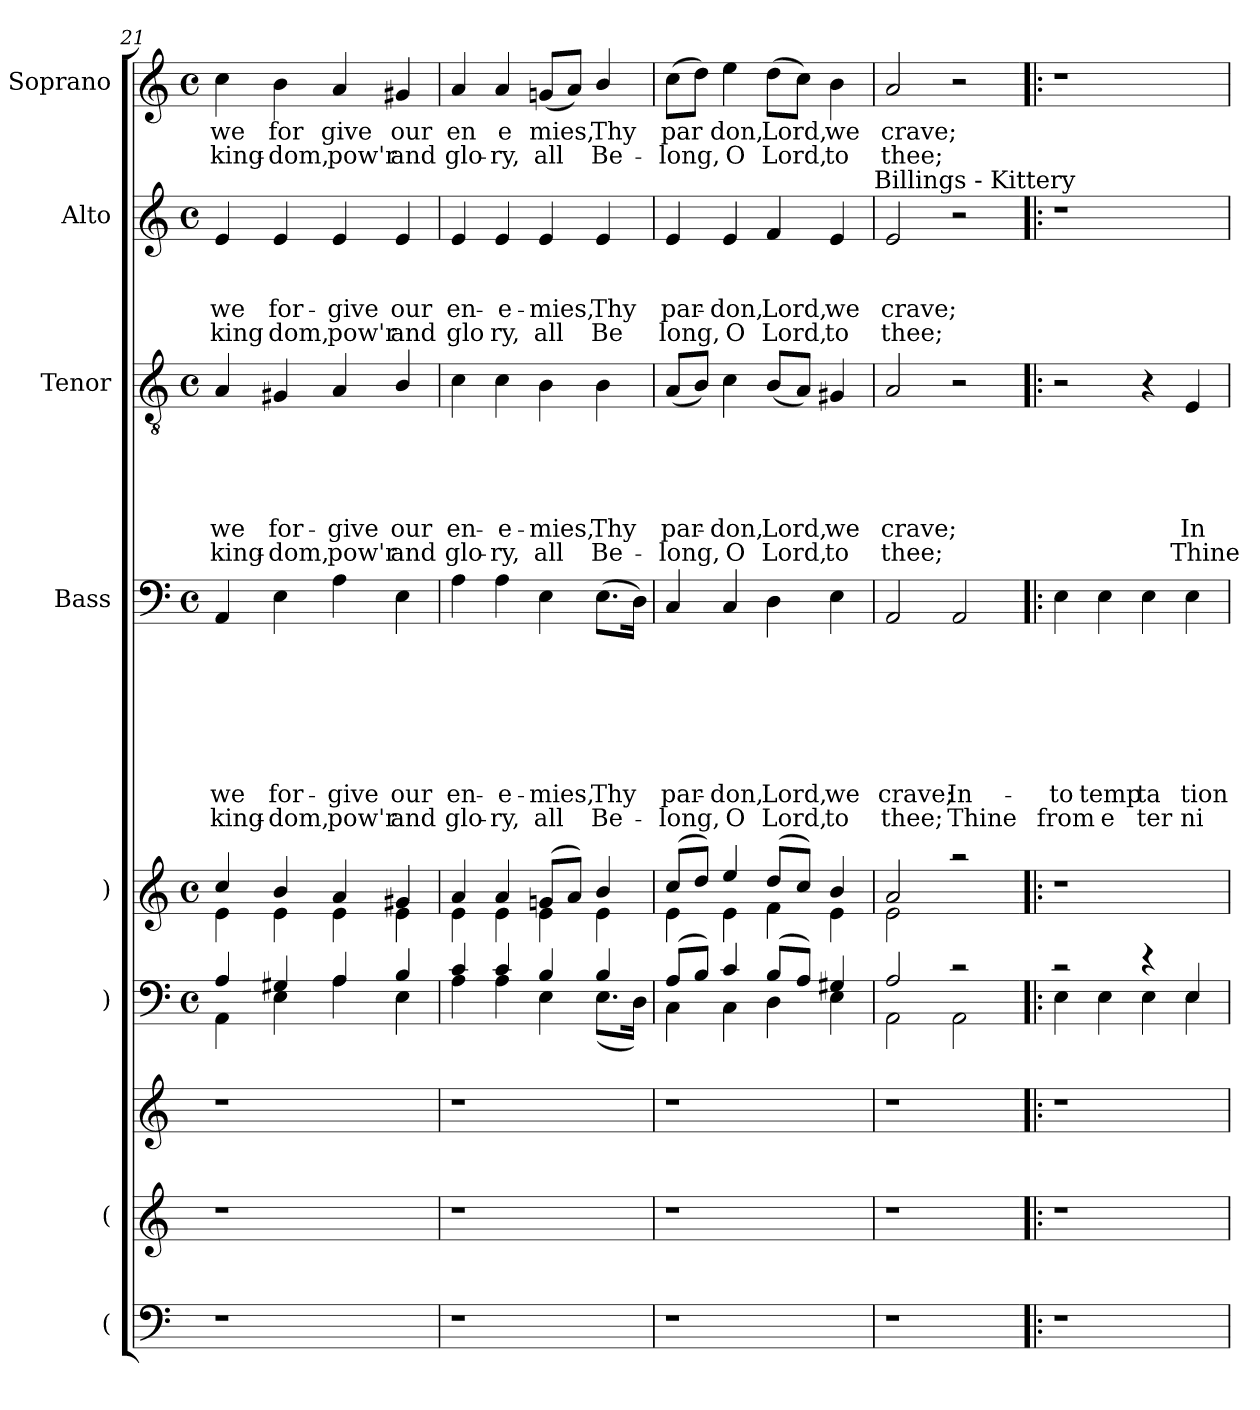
**kern	**kern	**kern	**kern	**kern	**kern	**text	**text	**text	**text	**text	**text	**text	**text	**kern	**text	**text	**text	**text	**text	**text	**kern	**text	**text	**text	**text	**kern	**text	**text
*part9	*part8	*part7	*part6	*part5	*part4	*part4	*part4	*part4	*part4	*part4	*part4	*part4	*part4	*part3	*part3	*part3	*part3	*part3	*part3	*part3	*part2	*part2	*part2	*part2	*part2	*part1	*part1	*part1
*staff9	*staff8	*staff7	*staff6	*staff5	*staff4	*staff4	*staff4	*staff4	*staff4	*staff4	*staff4	*staff4	*staff4	*staff3	*staff3	*staff3	*staff3	*staff3	*staff3	*staff3	*staff2	*staff2	*staff2	*staff2	*staff2	*staff1	*staff1	*staff1
*I"(	*I"(	*	*I")	*I")	*I"Bass	*	*	*	*	*	*	*	*	*I"Tenor	*	*	*	*	*	*	*I"Alto	*	*	*	*	*I"Soprano	*	*
*clefF4	*clefG2	*clefG2	*clefF4	*clefG2	*clefF4	*	*	*	*	*	*	*	*	*clefGv2	*	*	*	*	*	*	*clefG2	*	*	*	*	*clefG2	*	*
*k[]	*k[]	*k[]	*k[]	*k[]	*k[]	*	*	*	*	*	*	*	*	*k[]	*	*	*	*	*	*	*k[]	*	*	*	*	*k[]	*	*
*C:	*C:	*C:	*C:	*C:	*C:	*	*	*	*	*	*	*	*	*C:	*	*	*	*	*	*	*C:	*	*	*	*	*C:	*	*
*	*	*	*M4/4	*M4/4	*M4/4	*	*	*	*	*	*	*	*	*M4/4	*	*	*	*	*	*	*M4/4	*	*	*	*	*M4/4	*	*
*	*	*	*met(c)	*met(c)	*met(c)	*	*	*	*	*	*	*	*	*met(c)	*	*	*	*	*	*	*met(c)	*	*	*	*	*met(c)	*	*
=21	=21	=21	=21	=21	=21	=21	=21	=21	=21	=21	=21	=21	=21	=21	=21	=21	=21	=21	=21	=21	=21	=21	=21	=21	=21	=21	=21	=21
*	*	*	*^	*^	*	*	*	*	*	*	*	*	*	*	*	*	*	*	*	*	*	*	*	*	*	*	*	*
!	!	!	!	!	!	!	!	!	!	!	!	!	!	!LO:LY:b	!LO:LY:b	!	!	!	!	!	!LO:LY:b	!LO:LY:b	!	!	!	!LO:LY:b	!LO:LY:b	!	!LO:LY:b	!LO:LY:b
1r	1r	1r	4A/	4AA\	4cc/	4e\	4AA/	.	.	.	.	.	.	we	king-	4A/	.	.	.	.	we	king-	4e/	.	.	we	king	4cc\	we	king-
!	!	!	!	!	!	!	!	!	!	!	!	!	!	!LO:LY:b	!LO:LY:b	!	!	!	!	!	!LO:LY:b	!LO:LY:b	!	!	!	!LO:LY:b	!LO:LY:b	!	!LO:LY:b	!LO:LY:b
.	.	.	4G#X/	4E\	4b/	4e\	4E\	.	.	.	.	.	.	for-	-dom,	4G#X/	.	.	.	.	for-	-dom,	4e/	.	.	for-	dom,	4b\	for	-dom,
!	!	!	!	!	!	!	!	!	!	!	!	!	!	!LO:LY:b	!LO:LY:b	!	!	!	!	!	!LO:LY:b	!LO:LY:b	!	!	!	!LO:LY:b	!LO:LY:b	!	!LO:LY:b	!LO:LY:b
.	.	.	4A/	4A\	4a/	4e\	4A\	.	.	.	.	.	.	-give	pow'r	4A/	.	.	.	.	-give	pow'r	4e/	.	.	-give	pow'r	4a/	give	pow'r
!	!	!	!	!	!	!	!	!	!	!	!	!	!	!LO:LY:b	!LO:LY:b	!	!	!	!	!	!LO:LY:b	!LO:LY:b	!	!	!	!LO:LY:b	!LO:LY:b	!	!LO:LY:b	!LO:LY:b
.	.	.	4B/	4E\	4g#X/	4e\	4E\	.	.	.	.	.	.	our	and	4B/	.	.	.	.	our	and	4e/	.	.	our	and	4g#X/	our	and
=22	=22	=22	=22	=22	=22	=22	=22	=22	=22	=22	=22	=22	=22	=22	=22	=22	=22	=22	=22	=22	=22	=22	=22	=22	=22	=22	=22	=22	=22	=22
!	!	!	!	!	!	!	!	!	!	!	!	!	!	!LO:LY:b	!LO:LY:b	!	!	!	!	!	!LO:LY:b	!LO:LY:b	!	!	!	!LO:LY:b	!LO:LY:b	!	!LO:LY:b	!LO:LY:b
1r	1r	1r	4c/	4A\	4a/	4e\	4A\	.	.	.	.	.	.	en-	glo-	4c\	.	.	.	.	en-	glo-	4e/	.	.	en-	glo	4a/	en	glo-
!	!	!	!	!	!	!	!	!	!	!	!	!	!	!LO:LY:b	!LO:LY:b	!	!	!	!	!	!LO:LY:b	!LO:LY:b	!	!	!	!LO:LY:b	!LO:LY:b	!	!LO:LY:b	!LO:LY:b
.	.	.	4c/	4A\	4a/	4e\	4A\	.	.	.	.	.	.	-e-	-ry,	4c\	.	.	.	.	-e-	-ry,	4e/	.	.	-e-	ry,	4a/	e	-ry,
!	!	!	!	!	!	!	!	!	!	!	!	!	!	!LO:LY:b	!LO:LY:b	!	!	!	!	!	!LO:LY:b	!LO:LY:b	!	!	!	!LO:LY:b	!LO:LY:b	!	!LO:LY:b	!LO:LY:b
.	.	.	4B/	4E\	(>8gn/L	4e\	4E\	.	.	.	.	.	.	-mies,	all	4B\	.	.	.	.	-mies,	all	4e/	.	.	-mies,	all	(<8gn/L	mies,	all
.	.	.	.	.	8a/J)	.	.	.	.	.	.	.	.	.	.	.	.	.	.	.	.	.	.	.	.	.	.	8a/J)	.	.
!	!	!	!	!	!	!	!	!	!	!	!	!	!	!LO:LY:b	!LO:LY:b	!	!	!	!	!	!LO:LY:b	!LO:LY:b	!	!	!	!LO:LY:b	!LO:LY:b	!	!LO:LY:b	!LO:LY:b
.	.	.	4B/	(<8.E\L	4b/	4e\	(>8.E\L	.	.	.	.	.	.	Thy	Be-	4B\	.	.	.	.	Thy	Be-	4e/	.	.	Thy	Be	4b/	Thy	Be-
.	.	.	.	16D\Jk)	.	.	16D\Jk)	.	.	.	.	.	.	.	.	.	.	.	.	.	.	.	.	.	.	.	.	.	.	.
=23	=23	=23	=23	=23	=23	=23	=23	=23	=23	=23	=23	=23	=23	=23	=23	=23	=23	=23	=23	=23	=23	=23	=23	=23	=23	=23	=23	=23	=23	=23
!	!	!	!	!	!	!	!	!	!	!	!	!	!	!LO:LY:b	!LO:LY:b	!	!	!	!	!	!LO:LY:b	!LO:LY:b	!	!	!	!LO:LY:b	!LO:LY:b	!	!LO:LY:b	!LO:LY:b
1r	1r	1r	(>8A/L	4C\	(>8cc/L	4e\	4C/	.	.	.	.	.	.	par-	-long,	(<8A/L	.	.	.	.	par-	-long,	4e/	.	.	par-	long,	(>8cc\L	par	-long,
.	.	.	8B/J)	.	8dd/J)	.	.	.	.	.	.	.	.	.	.	8B/J)	.	.	.	.	.	.	.	.	.	.	.	8dd\J)	.	.
!	!	!	!	!	!	!	!	!	!	!	!	!	!	!LO:LY:b	!LO:LY:b	!	!	!	!	!	!LO:LY:b	!LO:LY:b	!	!	!	!LO:LY:b	!LO:LY:b	!	!LO:LY:b	!LO:LY:b
.	.	.	4c/	4C\	4ee/	4e\	4C/	.	.	.	.	.	.	-don,	O	4c\	.	.	.	.	-don,	O	4e/	.	.	-don,	O	4ee\	don,	O
!	!	!	!	!	!	!	!	!	!	!	!	!	!	!LO:LY:b	!LO:LY:b	!	!	!	!	!	!LO:LY:b	!LO:LY:b	!	!	!	!LO:LY:b	!LO:LY:b	!	!LO:LY:b	!LO:LY:b
.	.	.	(>8B/L	4D\	(>8dd/L	4f\	4D\	.	.	.	.	.	.	Lord,	Lord,	(<8B/L	.	.	.	.	Lord,	Lord,	4f/	.	.	Lord,	Lord,	(>8dd\L	Lord,	Lord,
.	.	.	8A/J)	.	8cc/J)	.	.	.	.	.	.	.	.	.	.	8A/J)	.	.	.	.	.	.	.	.	.	.	.	8cc\J)	.	.
!	!	!	!	!	!	!	!	!	!	!	!	!	!	!LO:LY:b	!LO:LY:b	!	!	!	!	!	!LO:LY:b	!LO:LY:b	!	!	!	!LO:LY:b	!LO:LY:b	!	!LO:LY:b	!LO:LY:b
.	.	.	4G#X/	4E\	4b/	4e\	4E\	.	.	.	.	.	.	we	to	4G#X/	.	.	.	.	we	to	4e/	.	.	we	to	4b\	we	to
!	!	!	!	!	!	!	!	!	!	!	!	!	!	!	!	!	!	!	!	!	!	!	!LO:TX:a:t=Billings - Kittery	!	!	!	!	!	!	!
=24	=24	=24	=24	=24	=24	=24	=24	=24	=24	=24	=24	=24	=24	=24	=24	=24	=24	=24	=24	=24	=24	=24	=24	=24	=24	=24	=24	=24	=24	=24
!	!	!	!	!	!	!	!	!	!	!	!	!	!	!LO:LY:b	!LO:LY:b	!	!	!	!	!	!LO:LY:b	!LO:LY:b	!	!	!	!LO:LY:b	!LO:LY:b	!	!LO:LY:b	!LO:LY:b
1r	1r	1r	2A/	2AA\	2a/	2e\	2AA/	.	.	.	.	.	.	crave;	thee;	2A/	.	.	.	.	crave;	thee;	2e/	.	.	crave;	thee;	2a/	crave;	thee;
!	!	!	!	!	!	!	!	!	!	!	!	!	!	!LO:LY:b	!LO:LY:b	!	!	!	!	!	!	!	!	!	!	!	!	!	!	!
.	.	.	2rc	2AA\	2raa	2ryy	2AA/	.	.	.	.	.	.	In-	Thine	2r	.	.	.	.	.	.	2r	.	.	.	.	2r	.	.
!!LO:LB:g=z
=25!|:	=25!|:	=25!|:	=25!|:	=25!|:	=25!|:	=25!|:	=25!|:	=25!|:	=25!|:	=25!|:	=25!|:	=25!|:	=25!|:	=25!|:	=25!|:	=25!|:	=25!|:	=25!|:	=25!|:	=25!|:	=25!|:	=25!|:	=25!|:	=25!|:	=25!|:	=25!|:	=25!|:	=25!|:	=25!|:	=25!|:
!	!	!	!	!	!	!	!	!	!	!	!	!	!	!LO:LY:b	!LO:LY:b	!	!	!	!	!	!	!	!	!	!	!	!	!	!	!
*	*	*	*	*	*v	*v	*	*	*	*	*	*	*	*	*	*	*	*	*	*	*	*	*	*	*	*	*	*	*	*
1r	1r	1r	2rc	4E\	1r	4E\	.	.	.	.	.	.	-to	from	2r	.	.	.	.	.	.	1r	.	.	.	.	1r	.	.
!	!	!	!	!	!	!	!	!	!	!	!	!	!LO:LY:b	!LO:LY:b	!	!	!	!	!	!	!	!	!	!	!	!	!	!	!
.	.	.	.	4E\	.	4E\	.	.	.	.	.	.	temp	e	.	.	.	.	.	.	.	.	.	.	.	.	.	.	.
!	!	!	!	!	!	!	!	!	!	!	!	!	!LO:LY:b	!LO:LY:b	!	!	!	!	!	!	!	!	!	!	!	!	!	!	!
.	.	.	4rd	4E\	.	4E\	.	.	.	.	.	.	ta	ter	4r	.	.	.	.	.	.	.	.	.	.	.	.	.	.
!	!	!	!	!	!	!	!	!	!	!	!	!	!LO:LY:b	!LO:LY:b	!	!	!	!	!	!LO:LY:b	!LO:LY:b	!	!	!	!	!	!	!	!
.	.	.	4E/	4E\	.	4E\	.	.	.	.	.	.	tion	ni	4E/	.	.	.	.	In	Thine	.	.	.	.	.	.	.	.
*	*	*	*v	*v	*	*	*	*	*	*	*	*	*	*	*	*	*	*	*	*	*	*	*	*	*	*	*	*	*
=	=	=	=	=	=	=	=	=	=	=	=	=	=	=	=	=	=	=	=	=	=	=	=	=	=	=	=	=
*-	*-	*-	*-	*-	*-	*-	*-	*-	*-	*-	*-	*-	*-	*-	*-	*-	*-	*-	*-	*-	*-	*-	*-	*-	*-	*-	*-	*-
